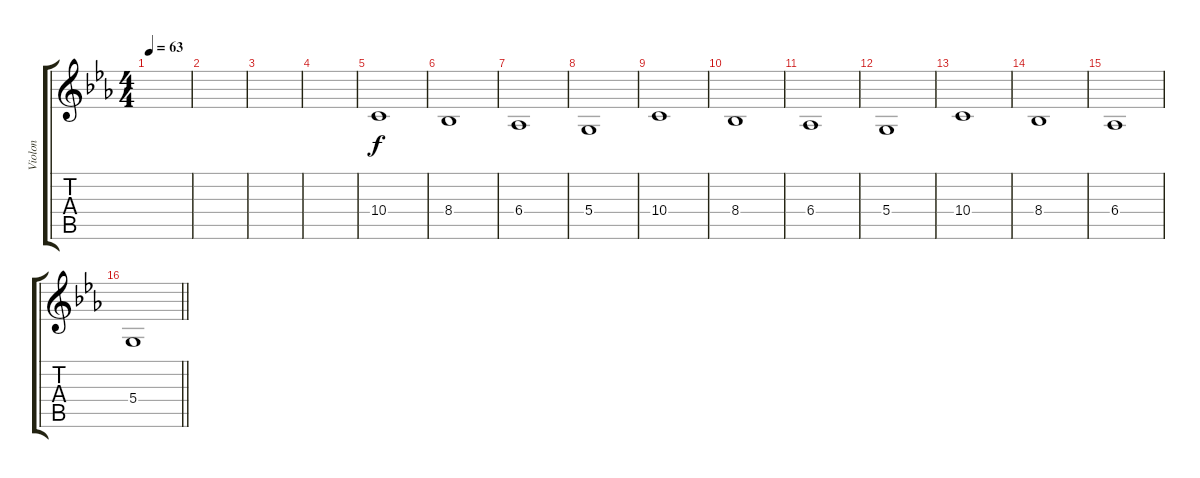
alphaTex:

\track ("Violon" "Violon") {instrument violin}
\staff {score tabs}
\tuning (E4 B3 G3 D3 A2 E2) {hide}
\ts (4 4)
\tempo 63
\clef g2
\ks cminor
|
|
|
|
10.4.1 |
8.4.1 |
6.4.1 |
5.4.1 |
10.4.1 |
8.4.1 |
6.4.1 |
5.4.1 |
10.4.1 |
8.4.1 |
6.4.1 |
\barLineRight lightlight
5.4.1
